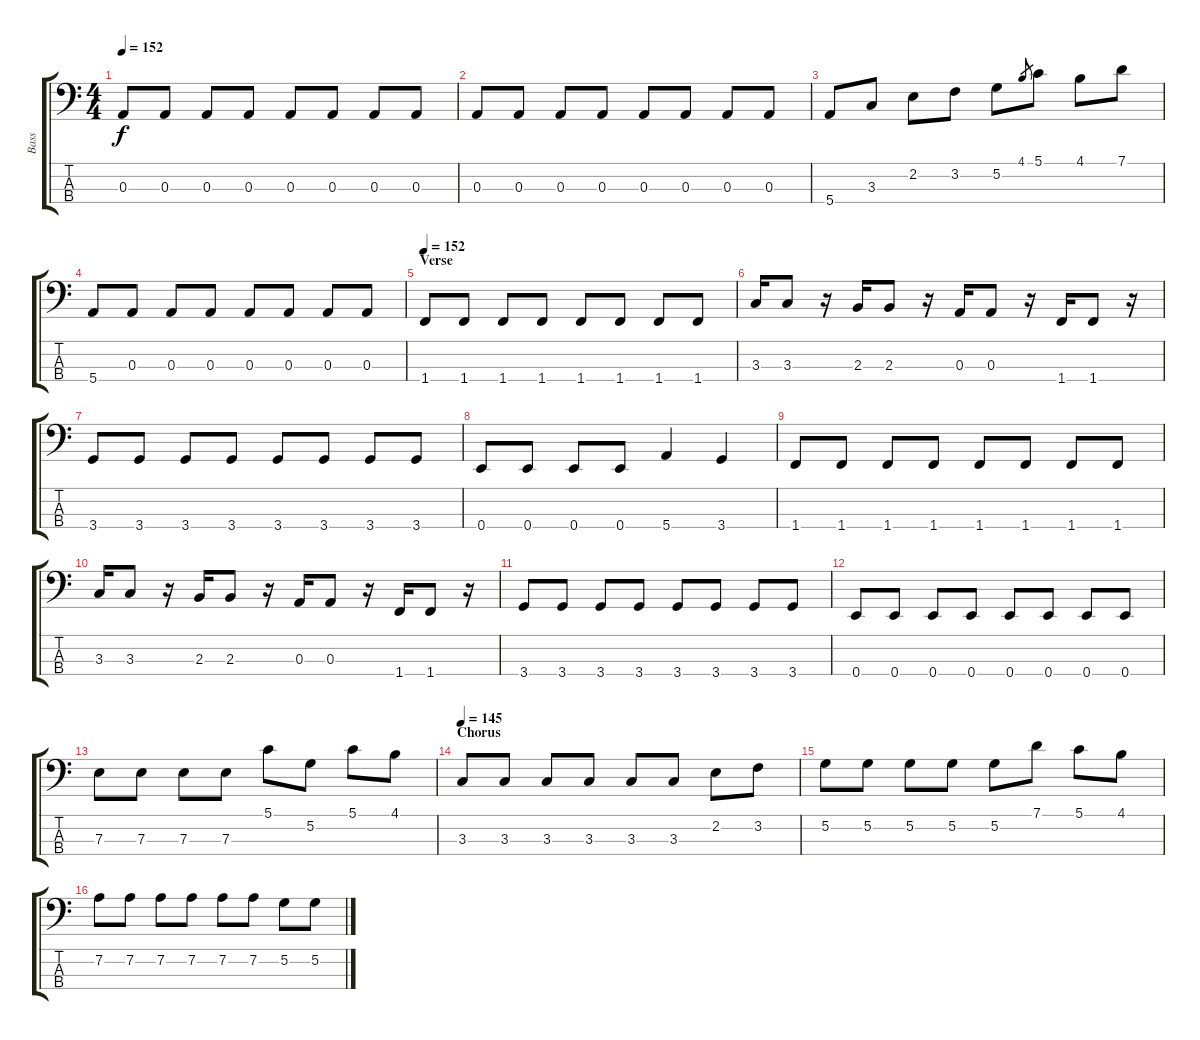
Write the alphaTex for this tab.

\track ("Bass" "Bass") {instrument electricbassfinger}
\staff {score tabs}
\tuning (G2 D2 A1 E1) {hide}
\ts (4 4)
\tempo 152
\clef f4
\ks c
0.3.8{dy f} 0.3.8 0.3.8 0.3.8 0.3.8 0.3.8 0.3.8 0.3.8 |
0.3.8 0.3.8 0.3.8 0.3.8 0.3.8 0.3.8 0.3.8 0.3.8 |
5.4.8 3.3.8 2.2.8 3.2.8 5.2.8 4.1.8{gr} 5.1.8 4.1.8 7.1.8 |
5.4.8 0.3.8 0.3.8 0.3.8 0.3.8 0.3.8 0.3.8 0.3.8 |
\section ("" "Verse")
\tempo 152
1.4.8 1.4.8 1.4.8 1.4.8 1.4.8 1.4.8 1.4.8 1.4.8 |
3.3.16 3.3.8 r.16 2.3.16 2.3.8 r.16 0.3.16 0.3.8 r.16 1.4.16 1.4.8 r.16 |
3.4.8 3.4.8 3.4.8 3.4.8 3.4.8 3.4.8 3.4.8 3.4.8 |
0.4.8 0.4.8 0.4.8 0.4.8 5.4.4 3.4.4 |
1.4.8 1.4.8 1.4.8 1.4.8 1.4.8 1.4.8 1.4.8 1.4.8 |
3.3.16 3.3.8 r.16 2.3.16 2.3.8 r.16 0.3.16 0.3.8 r.16 1.4.16 1.4.8 r.16 |
3.4.8 3.4.8 3.4.8 3.4.8 3.4.8 3.4.8 3.4.8 3.4.8 |
0.4.8 0.4.8 0.4.8 0.4.8 0.4.8 0.4.8 0.4.8 0.4.8 |
7.3.8 7.3.8 7.3.8 7.3.8 5.1.8 5.2.8 5.1.8 4.1.8 |
\section ("" "Chorus")
\tempo 145
3.3.8 3.3.8 3.3.8 3.3.8 3.3.8 3.3.8 2.2.8 3.2.8 |
5.2.8 5.2.8 5.2.8 5.2.8 5.2.8 7.1.8 5.1.8 4.1.8 |
7.2.8 7.2.8 7.2.8 7.2.8 7.2.8 7.2.8 5.2.8 5.2.8
